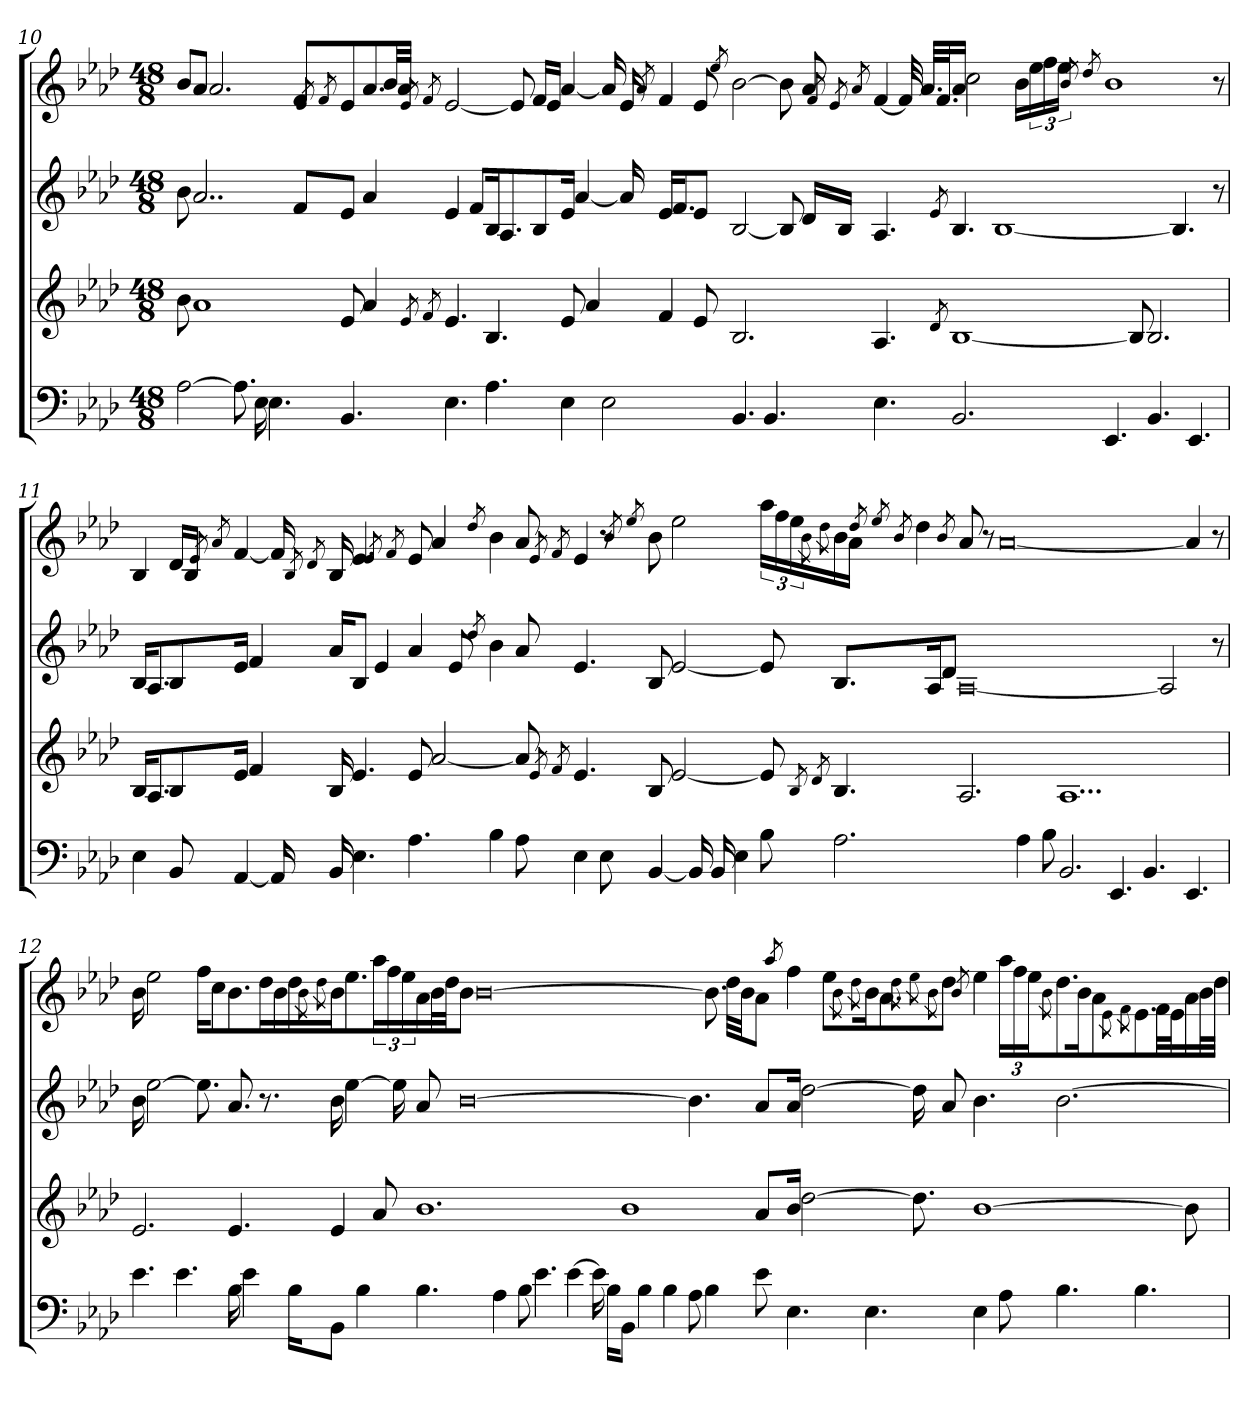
**kern	**kern	**kern	**kern
*part4	*part3	*part2	*part1
*staff4	*staff3	*staff2	*staff1
*clefF4	*clefG2	*clefG2	*clefG2
*k[b-e-a-d-]	*k[b-e-a-d-]	*k[b-e-a-d-]	*k[b-e-a-d-]
*M48/8	*M48/8	*M48/8	*M48/8
=10	=10	=10	=10
[2A-	8b-	8b-	8b-/L
.	1a-	2..a-	8a-/J
.	.	.	2.a-
8.A-]	.	.	.
16E-	.	.	.
4.E-	.	.	.
.	.	8f/L	8f/L
.	.	.	8qe-/
.	.	.	8qf/
4.BB-	8e-	8e-/J	8e-/
.	4a-	4a-	8.a-/
.	.	.	32b-/LL
.	.	.	32a-/JJJ
.	8qe-	.	8qe-
.	8qf	.	8qf
4.E-	4.e-	4e-	[2e-
.	.	8f/L	.
4.A-	4.B-	16B-/K	.
.	.	8.A-/	.
.	.	.	8e-]
.	.	8B-/	16f/LL
.	.	.	16e-/JJ
4E-	8e-	16e-/Jk	[4a-
.	.	[4a-	.
.	4a-	.	.
2E-	.	.	16a-]
.	.	16a-]	16e-
.	.	.	8qa-
.	4f	16e-/KL	4f
.	.	8.f/	.
.	8e-	8e-/J	8e-
.	.	.	8qee-
4.BB-	2.B-	[2B-	[2b-
4.BB-	.	.	.
.	.	8B-]	8b-]
.	.	16d-/LL	8a-
.	.	16B-/JJ	.
.	.	.	8qf
.	.	.	8qe-
.	.	.	8qa-
4.E-	4.A-	4.A-	[4f
.	.	.	32f]
.	.	.	32.a-/LLL
.	.	.	32.f/J
.	8qd-	8qe-	.
2.BB-	[1B-	4.B-	16a-/JJ
.	.	.	2cc
.	.	[1B-	.
.	.	.	16b-\LL
.	.	.	24ee-\
.	.	.	24ff\
.	.	.	24ee-\JJ
.	.	.	8qb-
.	.	.	8qdd-
4.EE-	.	.	1b-
.	8B-]	.	.
4.BB-	2.B-	.	.
.	.	4.B-]	.
4.EE-	.	.	.
.	.	8r	8r
=11	=11	=11	=11
4E-	16B-/KL	16B-/KL	4B-
.	8.A-/	8.A-/	.
8BB-	8B-/	8B-/	16d-/LL
.	.	.	16B-/JJ
.	.	.	8qe-
.	.	.	8qa-
[4AA-	16e-/Jk	16e-/Jk	[4f
.	4f	4f	.
16AA-]	.	.	16f]
.	.	.	8qB-
.	.	.	8qd-
16BB-	16B-	16a-/KL	16B-
4.E-	4.e-	8B-/J	4.e-
.	.	4e-	.
.	.	.	8qe-
.	.	.	8qf
4.A-	8e-	4a-	8e-
.	[2a-	.	4a-
.	.	8e-	.
.	.	8qdd-	8qdd-
4B-	.	4b-	4b-
8A-	8a-]	8a-	8a-
.	8qe-	.	8qe-
.	8qf	.	8qf
4E-	4.e-	4.e-	4e-
8E-	.	.	8r
.	.	.	8qb-
.	.	.	8qee-
[4BB-	8B-	8B-	8b-
.	[2e-	[2e-	2ee-
16BB-]	.	.	.
16BB-	.	.	.
4E-	.	.	.
8B-	8e-]	8e-]	24aa-\LL
.	.	.	24ff\
.	.	.	24ee-\
.	8qB-	.	8qb-\
.	8qd-	.	8qdd-\
2.A-	4.B-	8.B-/L	16b-\
.	.	.	16a-\JJ
.	.	.	8qdd-
.	.	.	8qee-
.	.	.	8qb-
.	.	.	4dd-
.	.	16A-/K	.
.	.	8d-/J	.
.	.	.	8qb-
.	2.A-	[0A-	8a-
.	.	.	8r
.	.	.	[0a-
4A-	.	.	.
8B-	.	.	.
2.BB-	1...A-	.	.
4.EE-	.	.	.
4.BB-	.	.	.
.	.	2A-]	.
4.EE-	.	.	4a-]
.	.	8r	8r
=12	=12	=12	=12
4.e-	2.e-	16b-	16b-
.	.	[2ee-	2ee-
4.e-	.	.	.
.	.	8.ee-]	16ff\KL
.	.	.	8cc\
16B-	4.e-	8.a-	8.b-\
4e-	.	.	.
.	.	8.r	16dd-\L
.	.	.	16b-\
16B-\KL	.	.	16dd-\
.	.	.	8qb-\
.	.	.	8qdd-\
8BB-\J	4e-	16b-	16b-\J
.	.	[4ee-	8.ee-\
4B-	.	.	.
.	8a-	.	24aa-\L
.	.	.	24ff\
.	.	16ee-]	.
.	.	.	24ee-\
4.B-	1.b-	8a-	16a-\
.	.	.	32b-\L
.	.	.	32dd-\JJ
.	.	[0b-	8b-\J
.	.	.	[0b-
4A-	.	.	.
8B-	.	.	.
4.e-	.	.	.
[4e-	.	.	.
16e-]	.	.	.
16B-\KL	.	.	.
8BB-\J	1b-	.	.
4B-	.	.	.
4B-	.	.	.
8A-	.	4.b-]	.
4B-	.	.	8.b-]
.	.	.	32dd-\LLL
.	.	.	32b-\JJ
8e-	8a-/L	8a-/L	8a-\J
.	.	.	8qaa-
4.E-	16b-/Jk	16a-/Jk	4ff
.	[2dd-	[2dd-	.
.	.	.	8ee-\L
.	.	.	8qb-\
.	.	.	8qdd-\
4.E-	.	.	16b-\K
.	.	.	8.a-\
.	8.dd-]	16dd-]	.
.	.	.	8qdd-\
.	.	.	8qee-\
.	.	.	8qb-\
.	.	8a-	8dd-\J
.	.	.	8qb-
4E-	[1b-	4.b-	4ee-
8A-	.	.	24aa-\LL
.	.	.	24ff\
.	.	.	24ee-\J
.	.	.	8qb-\
4.B-	.	[2.b-	8.dd-\
.	.	.	16b-\K
.	.	.	8a-\
.	.	.	8qe-\
.	.	.	8qf\
4.B-	.	.	8.e-\
.	.	.	32f\LL
.	.	.	32e-\J
.	8b-]	.	16a-\
.	.	.	32b-\L
.	.	.	32dd-\JJJ
=	=	=	=
*-	*-	*-	*-
